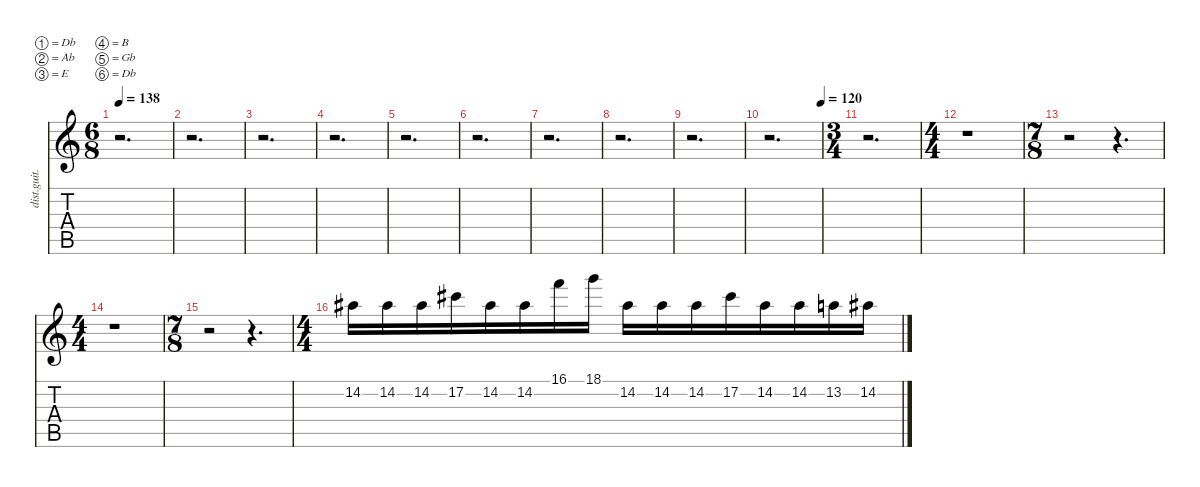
\defaultSystemsLayout 4
\hideDynamics
\bracketExtendMode nobrackets
\otherSystemsTrackNameOrientation horizontal
\track ("D. Waring Lead Gtr." "dist.guit.") {instrument distortionguitar}
\staff {score tabs}
\tuning (Db4 Ab3 E3 B2 Gb2 Db2)
\ts (6 8)
\tempo 138
\clef g2
\ks c
r.2{d dy mp beam Down} |
r.2{d beam Down} |
r.2{d beam Down} |
r.2{d beam Down} |
r.2{d beam Down} |
r.2{d beam Down} |
r.2{d beam Down} |
r.2{d beam Down} |
r.2{d beam Down} |
\tempo (120 1)
r.2{d beam Down} |
\ts (3 4)
\beaming (8 2 2 2)
r.2{d beam Down} |
\ts (4 4)
\beaming (8 4 4)
r.1{beam Down} |
\ts (7 8)
\beaming (8 3 2 2)
r.2{beam Down} r.4{d beam Down} |
\ts (4 4)
\beaming (8 4 4)
r.1{beam Down} |
\ts (7 8)
\beaming (8 3 2 2)
r.2{beam Down} r.4{d beam Down} |
\ts (4 4)
\beaming (8 4 4)
14.2{acc #}.16{dy mf beam Down} 14.2{acc #}.16{beam Down} 14.2{acc #}.16{beam Down} 17.2{acc #}.16{beam Down} 14.2{acc #}.16{beam Down} 14.2{acc #}.16{beam Down} 16.1.16{beam Down} 18.1.16{beam Down} 14.2{acc #}.16{beam Down} 14.2{acc #}.16{beam Down} 14.2{acc #}.16{beam Down} 17.2{acc #}.16{beam Down} 14.2{acc #}.16{beam Down} 14.2{acc #}.16{beam Down} 13.2.16{beam Down} 14.2{acc #}.16{beam Down}
